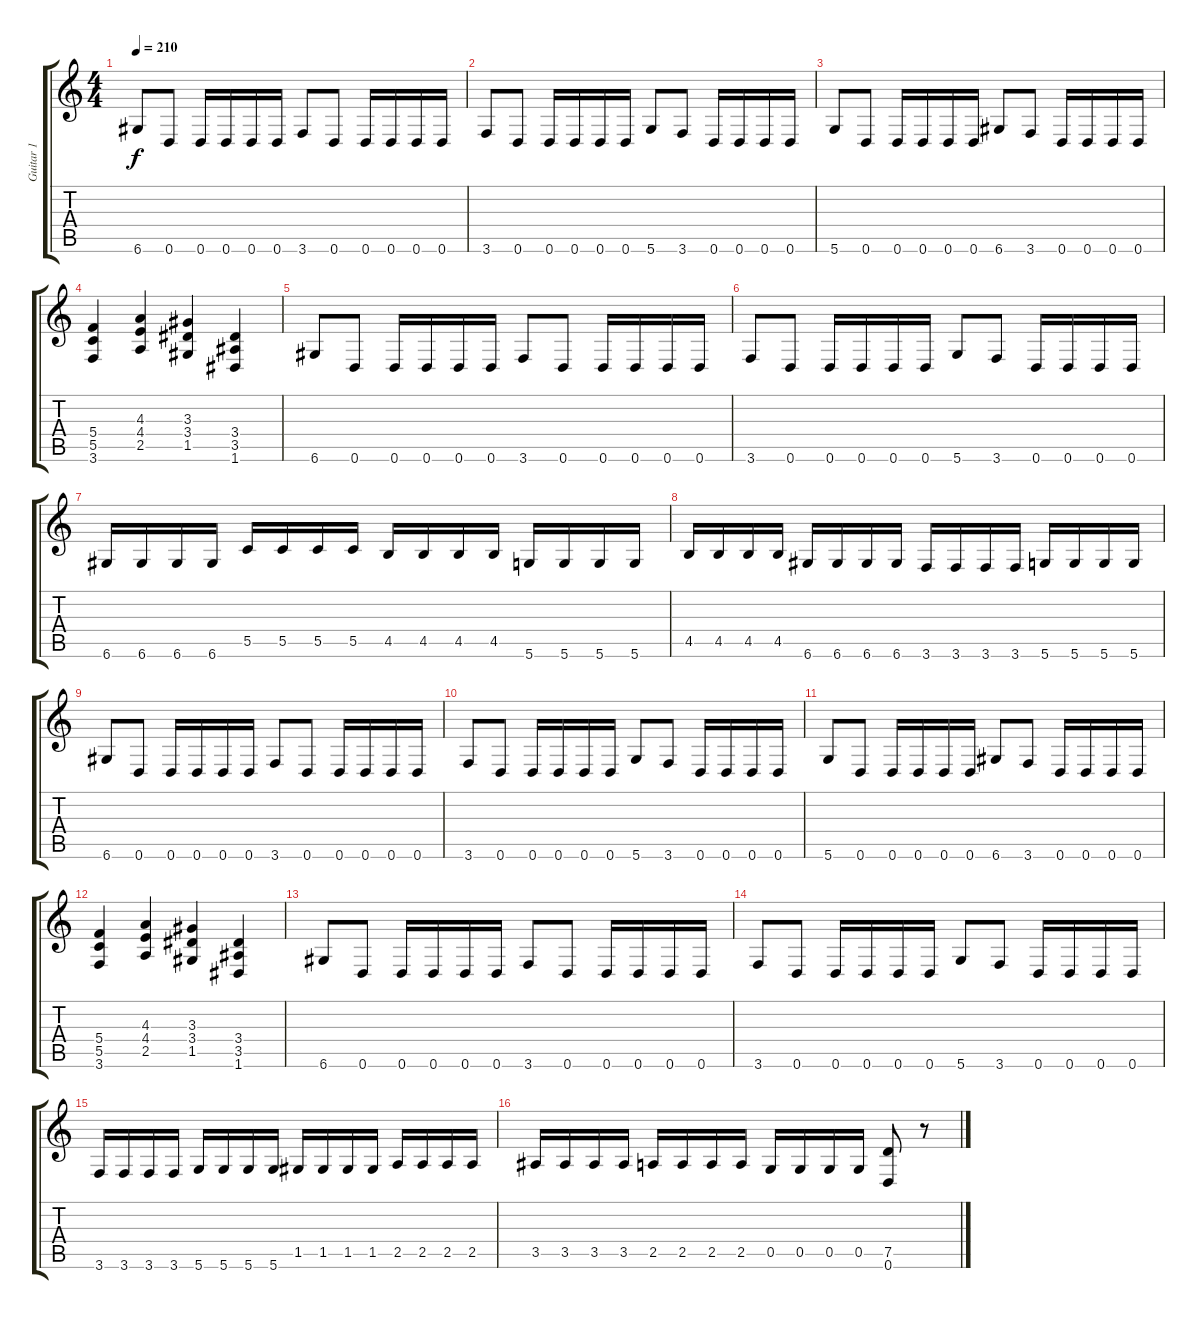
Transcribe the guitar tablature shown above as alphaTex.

\track ("Guitar 1" "Guitar 1") {instrument distortionguitar}
\staff {score tabs}
\tuning (D4 A3 F3 C3 G2 D2) {hide}
\ts (4 4)
\tempo 210
\clef g2
\ks c
6.6.8{dy f} 0.6.8 0.6.16 0.6.16 0.6.16 0.6.16 3.6.8 0.6.8 0.6.16 0.6.16 0.6.16 0.6.16 |
3.6.8 0.6.8 0.6.16 0.6.16 0.6.16 0.6.16 5.6.8 3.6.8 0.6.16 0.6.16 0.6.16 0.6.16 |
5.6.8 0.6.8 0.6.16 0.6.16 0.6.16 0.6.16 6.6.8 3.6.8 0.6.16 0.6.16 0.6.16 0.6.16 |
(5.4 5.5 3.6).4 (4.3 4.4 2.5).4 (3.3 3.4 1.5).4 (3.4 3.5 1.6).4 |
6.6.8 0.6.8 0.6.16 0.6.16 0.6.16 0.6.16 3.6.8 0.6.8 0.6.16 0.6.16 0.6.16 0.6.16 |
3.6.8 0.6.8 0.6.16 0.6.16 0.6.16 0.6.16 5.6.8 3.6.8 0.6.16 0.6.16 0.6.16 0.6.16 |
6.6.16 6.6.16 6.6.16 6.6.16 5.5.16 5.5.16 5.5.16 5.5.16 4.5.16 4.5.16 4.5.16 4.5.16 5.6.16 5.6.16 5.6.16 5.6.16 |
4.5.16 4.5.16 4.5.16 4.5.16 6.6.16 6.6.16 6.6.16 6.6.16 3.6.16 3.6.16 3.6.16 3.6.16 5.6.16 5.6.16 5.6.16 5.6.16 |
6.6.8 0.6.8 0.6.16 0.6.16 0.6.16 0.6.16 3.6.8 0.6.8 0.6.16 0.6.16 0.6.16 0.6.16 |
3.6.8 0.6.8 0.6.16 0.6.16 0.6.16 0.6.16 5.6.8 3.6.8 0.6.16 0.6.16 0.6.16 0.6.16 |
5.6.8 0.6.8 0.6.16 0.6.16 0.6.16 0.6.16 6.6.8 3.6.8 0.6.16 0.6.16 0.6.16 0.6.16 |
(5.4 5.5 3.6).4 (4.3 4.4 2.5).4 (3.3 3.4 1.5).4 (3.4 3.5 1.6).4 |
6.6.8 0.6.8 0.6.16 0.6.16 0.6.16 0.6.16 3.6.8 0.6.8 0.6.16 0.6.16 0.6.16 0.6.16 |
3.6.8 0.6.8 0.6.16 0.6.16 0.6.16 0.6.16 5.6.8 3.6.8 0.6.16 0.6.16 0.6.16 0.6.16 |
3.6.16 3.6.16 3.6.16 3.6.16 5.6.16 5.6.16 5.6.16 5.6.16 1.5.16 1.5.16 1.5.16 1.5.16 2.5.16 2.5.16 2.5.16 2.5.16 |
3.5.16 3.5.16 3.5.16 3.5.16 2.5.16 2.5.16 2.5.16 2.5.16 0.5.16 0.5.16 0.5.16 0.5.16 (7.5 0.6).8 r.8
